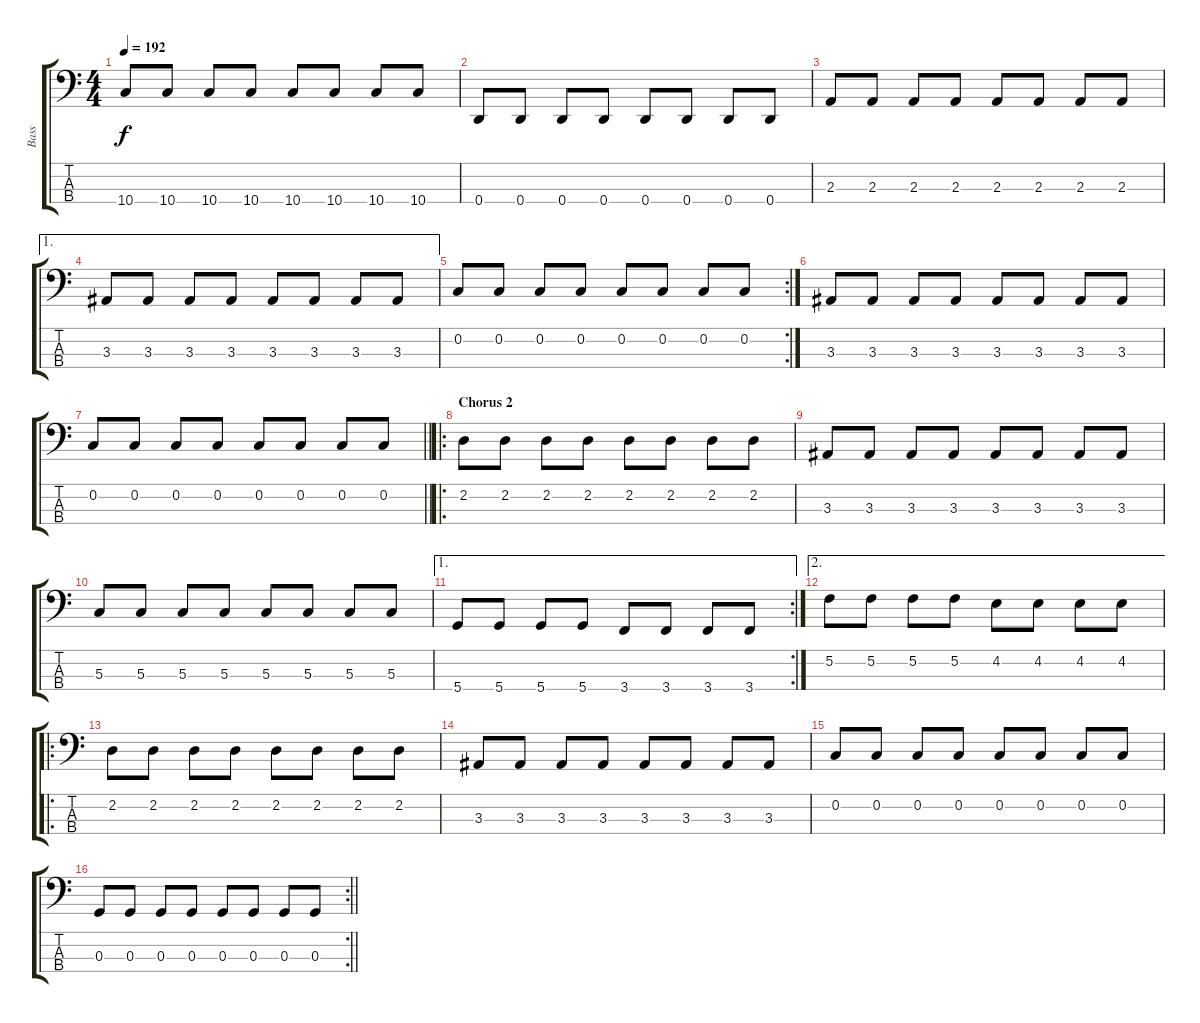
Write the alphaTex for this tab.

\track ("Bass" "Bass") {instrument electricbasspick}
\staff {score tabs}
\tuning (F2 C2 G1 D1) {hide}
\ts (4 4)
\tempo 192
\clef f4
\ks c
10.4.8{dy f} 10.4.8 10.4.8 10.4.8 10.4.8 10.4.8 10.4.8 10.4.8 |
0.4.8 0.4.8 0.4.8 0.4.8 0.4.8 0.4.8 0.4.8 0.4.8 |
2.3.8 2.3.8 2.3.8 2.3.8 2.3.8 2.3.8 2.3.8 2.3.8 |
\ae 1
3.3.8 3.3.8 3.3.8 3.3.8 3.3.8 3.3.8 3.3.8 3.3.8 |
\rc 2
0.2.8 0.2.8 0.2.8 0.2.8 0.2.8 0.2.8 0.2.8 0.2.8 |
3.3.8 3.3.8 3.3.8 3.3.8 3.3.8 3.3.8 3.3.8 3.3.8 |
\barLineRight lightlight
0.2.8 0.2.8 0.2.8 0.2.8 0.2.8 0.2.8 0.2.8 0.2.8 |
\ro
\section ("" "Chorus 2 ")
2.2.8 2.2.8 2.2.8 2.2.8 2.2.8 2.2.8 2.2.8 2.2.8 |
3.3.8 3.3.8 3.3.8 3.3.8 3.3.8 3.3.8 3.3.8 3.3.8 |
5.3.8 5.3.8 5.3.8 5.3.8 5.3.8 5.3.8 5.3.8 5.3.8 |
\ae 1
\rc 2
5.4.8 5.4.8 5.4.8 5.4.8 3.4.8 3.4.8 3.4.8 3.4.8 |
\ae 2
5.2.8 5.2.8 5.2.8 5.2.8 4.2.8 4.2.8 4.2.8 4.2.8 |
\ro
2.2.8 2.2.8 2.2.8 2.2.8 2.2.8 2.2.8 2.2.8 2.2.8 |
3.3.8 3.3.8 3.3.8 3.3.8 3.3.8 3.3.8 3.3.8 3.3.8 |
0.2.8 0.2.8 0.2.8 0.2.8 0.2.8 0.2.8 0.2.8 0.2.8 |
\rc 2
\barLineRight lightlight
0.3.8 0.3.8 0.3.8 0.3.8 0.3.8 0.3.8 0.3.8 0.3.8
